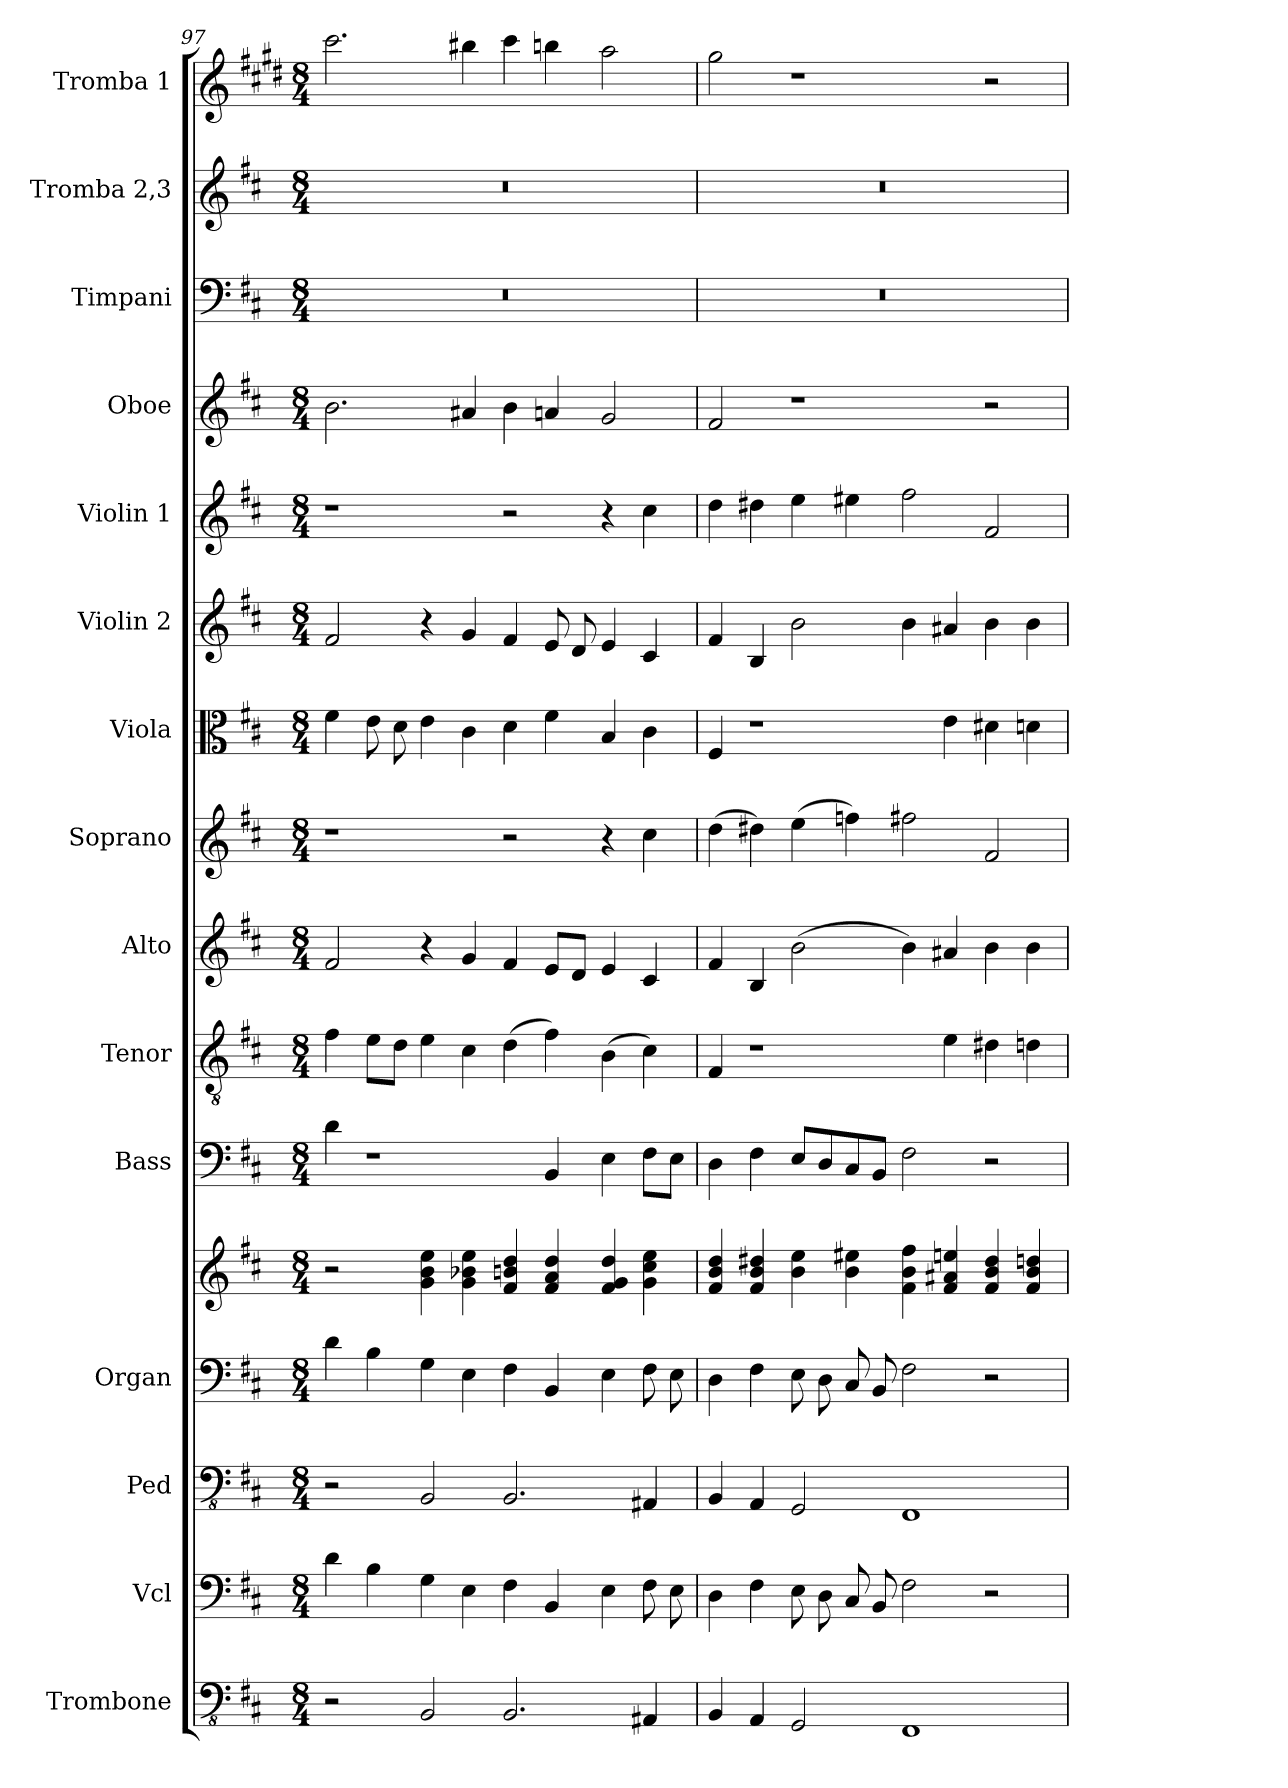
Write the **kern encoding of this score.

**kern	**kern	**kern	**kern	**kern	**kern	**kern	**kern	**kern	**kern	**kern	**kern	**kern	**kern	**kern	**kern
*part15	*part14	*part13	*part12	*part12	*part11	*part10	*part9	*part8	*part7	*part6	*part5	*part4	*part3	*part2	*part1
*staff16	*staff15	*staff14	*staff13	*staff12	*staff11	*staff10	*staff9	*staff8	*staff7	*staff6	*staff5	*staff4	*staff3	*staff2	*staff1
*I"Trombone	*I"Vcl	*I"Ped	*I"Organ	*	*I"Bass	*I"Tenor	*I"Alto	*I"Soprano	*I"Viola	*I"Violin 2	*I"Violin 1	*I"Oboe	*I"Timpani	*I"Tromba 2,3	*I"Tromba 1
*I'Trb	*	*	*	*	*	*	*	*I'S	*	*	*	*I'Ob	*I'Timp	*	*
*clefFv4	*clefF4	*clefFv4	*clefF4	*clefG2	*clefF4	*clefGv2	*clefG2	*clefG2	*clefC3	*clefG2	*clefG2	*clefG2	*clefF4	*clefG2	*clefG2
*	*	*	*	*	*	*	*	*	*	*	*	*	*	*	*ITrd1c2
*k[f#c#]	*k[f#c#]	*k[f#c#]	*k[f#c#]	*k[f#c#]	*k[f#c#]	*k[f#c#]	*k[f#c#]	*k[f#c#]	*k[f#c#]	*k[f#c#]	*k[f#c#]	*k[f#c#]	*k[f#c#]	*k[f#c#]	*k[f#c#]
*M8/4	*M8/4	*M8/4	*M8/4	*M8/4	*M8/4	*M8/4	*M8/4	*M8/4	*M8/4	*M8/4	*M8/4	*M8/4	*M8/4	*M8/4	*M8/4
=97	=97	=97	=97	=97	=97	=97	=97	=97	=97	=97	=97	=97	=97	=97	=97
2r	4d\	2r	4d\	2r	4d\	4f#\	2f#/	1r	4f#\	2f#/	1r	2.b\	0r	0r	2.bb\
.	4B\	.	4B\	.	1r	8e\L	.	.	8e\	.	.	.	.	.	.
.	.	.	.	.	.	8d\J	.	.	8d\	.	.	.	.	.	.
2BBB/	4G\	2BBB/	4G\	4g\ 4b\ 4ee\	.	4e\	4r	.	4e\	4r	.	.	.	.	.
.	4E\	.	4E\	4g\ 4b-X\ 4ee\	.	4c#\	4g/	.	4c#\	4g/	.	4a#X/	.	.	4aa#X\
2.BBB/	4F#\	2.BBB/	4F#\	4f#/ 4bn/ 4dd/	.	(4d\	4f#/	2r	4d\	4f#/	2r	4b\	.	.	4bb\
.	4BB/	.	4BB/	4f#/ 4a/ 4dd/	4BB/	4f#\)	8e/L	.	4f#\	8e/	.	4an/	.	.	4aan\
.	.	.	.	.	.	.	8d/J	.	.	8d/	.	.	.	.	.
.	4E\	.	4E\	4f#/ 4g/ 4dd/	4E\	(4B\	4e/	4r	4B/	4e/	4r	2g/	.	.	2gg\
4AAA#X/	8F#\	4AAA#X/	8F#\	4g\ 4cc#\ 4ee\	8F#\L	4c#\)	4c#/	4cc#\	4c#\	4c#/	4cc#\	.	.	.	.
.	8E\	.	8E\	.	8E\J	.	.	.	.	.	.	.	.	.	.
=98	=98	=98	=98	=98	=98	=98	=98	=98	=98	=98	=98	=98	=98	=98	=98
4BBB/	4D\	4BBB/	4D\	4f#/ 4b/ 4dd/	4D\	4F#/	4f#/	(4dd\	4F#/	4f#/	4dd\	2f#/	0r	0r	2ff#\
4AAA/	4F#\	4AAA/	4F#\	4f#/ 4b/ 4dd#X/	4F#\	1r	4B/	4dd#X\)	1r	4B/	4dd#X\	.	.	.	.
2GGG/	8E\	2GGG/	8E\	4b\ 4ee\	8E/L	.	(2b\	(4ee\	.	2b\	4ee\	1r	.	.	1r
.	8D\	.	8D\	.	8D/	.	.	.	.	.	.	.	.	.	.
.	8C#/	.	8C#/	4b\ 4ee#X\	8C#/	.	.	4ffn\)	.	.	4ee#X\	.	.	.	.
.	8BB/	.	8BB/	.	8BB/J	.	.	.	.	.	.	.	.	.	.
1FFF#	2F#\	1FFF#	2F#\	4f#\ 4b\ 4ff#\	2F#\	.	4b\)	2ff#X\	.	4b\	2ff#\	.	.	.	.
.	.	.	.	4f#/ 4a#X/ 4een/	.	4e\	4a#X/	.	4e\	4a#X/	.	.	.	.	.
.	2r	.	2r	4f#/ 4b/ 4dd#/	2r	4d#X\	4b\	2f#/	4d#X\	4b\	2f#/	2r	.	.	2r
.	.	.	.	4f#/ 4b/ 4ddn/	.	4dn\	4b\	.	4dn\	4b\	.	.	.	.	.
=	=	=	=	=	=	=	=	=	=	=	=	=	=	=	=
*-	*-	*-	*-	*-	*-	*-	*-	*-	*-	*-	*-	*-	*-	*-	*-
